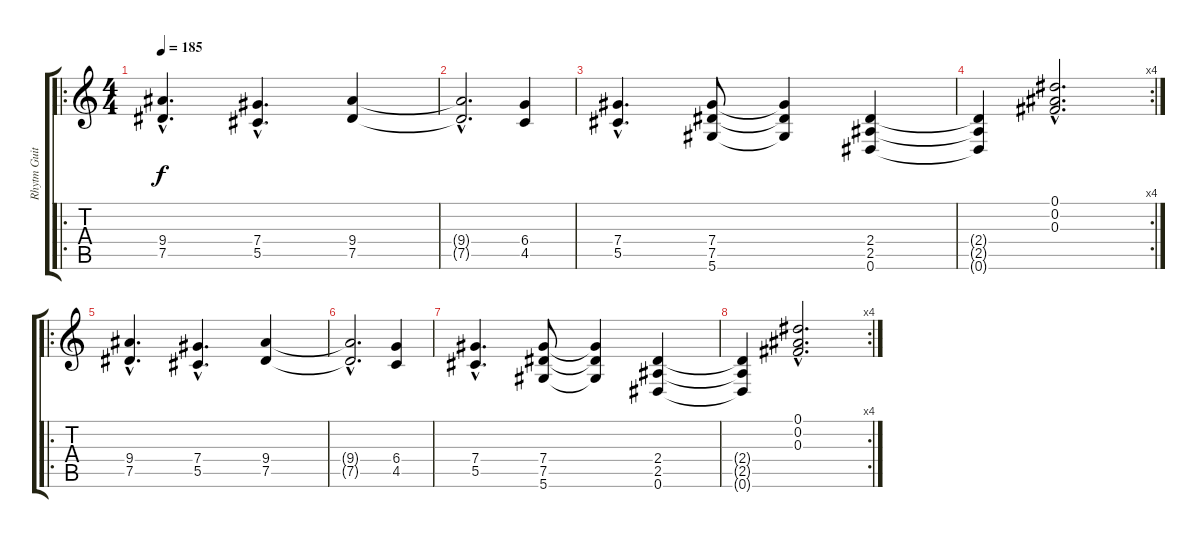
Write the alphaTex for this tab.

\track ("Rhytm Guitar" "Rhytm Guit") {instrument distortionguitar}
\staff {score tabs}
\tuning (Eb4 Bb3 Gb3 Db3 Ab2 Eb2) {hide}
\ro
\ts (4 4)
\tempo 185
\clef g2
\ks c
(9.4{hac} 7.5{hac}).4{d dy f} (7.4{hac} 5.5{hac}).4{d} (9.4 7.5).4 |
(9.4{hac t} 7.5{hac t}).2{d} (6.4 4.5).4 |
(7.4{hac} 5.5{hac}).4{d} (7.4 7.5 5.6).8 (7.4{t} 7.5{t} 5.6{t}).4 (2.4 2.5 0.6).4 |
\rc 4
(2.4{t} 2.5{t} 0.6{t}).4 (0.1{hac} 0.2{hac} 0.3{hac}).2{d} |
\ro
(9.4{hac} 7.5{hac}).4{d} (7.4{hac} 5.5{hac}).4{d} (9.4 7.5).4 |
(9.4{hac t} 7.5{hac t}).2{d} (6.4 4.5).4 |
(7.4{hac} 5.5{hac}).4{d} (7.4 7.5 5.6).8 (7.4{t} 7.5{t} 5.6{t}).4 (2.4 2.5 0.6).4 |
\rc 4
(2.4{t} 2.5{t} 0.6{t}).4 (0.1{hac} 0.2{hac} 0.3{hac}).2{d}
